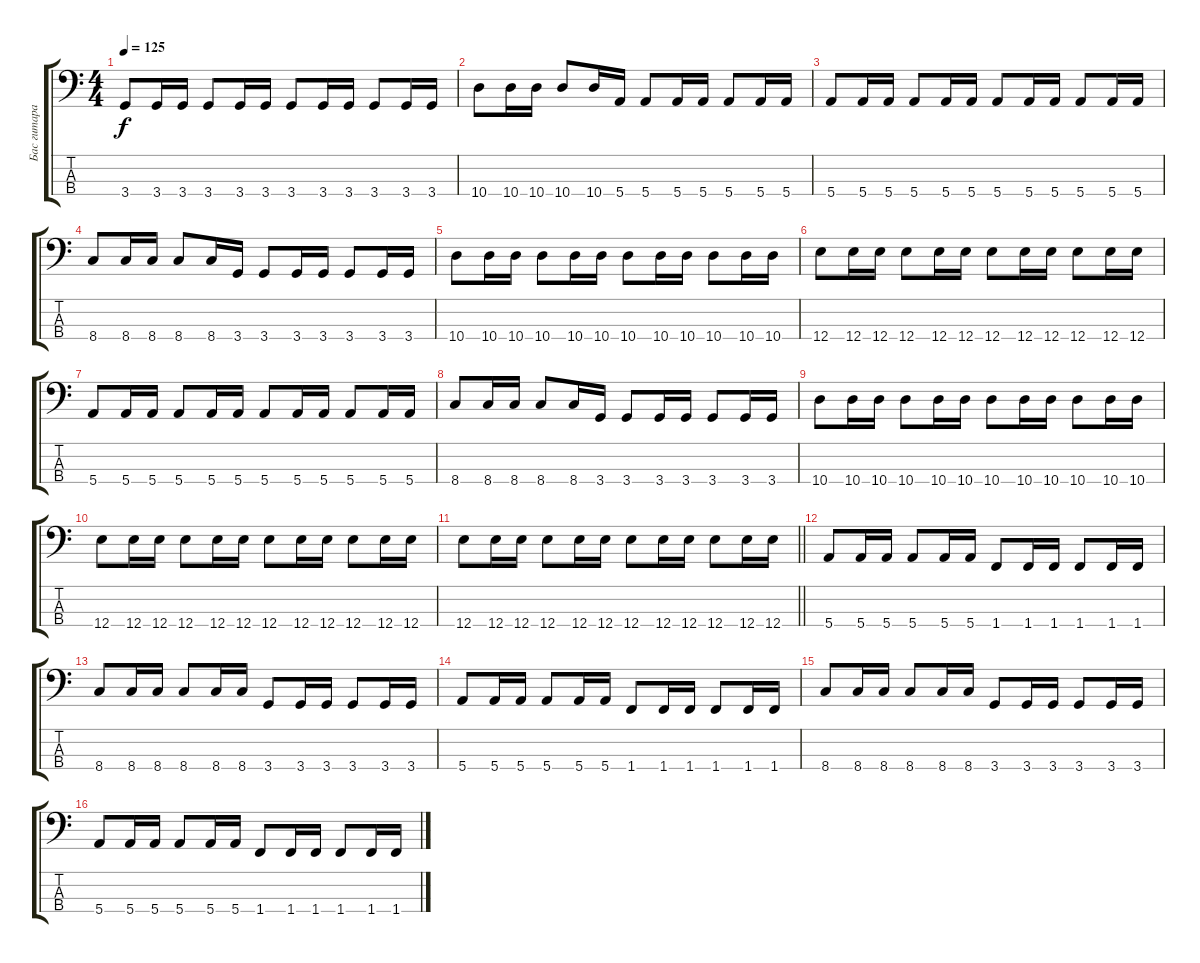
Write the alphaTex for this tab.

\track ("Бас гитара" "Бас гитара") {instrument electricbassfinger}
\staff {score tabs}
\tuning (G2 D2 A1 E1) {hide}
\ts (4 4)
\tempo 125
\clef f4
\ks c
3.4.8{dy f} 3.4.16 3.4.16 3.4.8 3.4.16 3.4.16 3.4.8 3.4.16 3.4.16 3.4.8 3.4.16 3.4.16 |
10.4.8 10.4.16 10.4.16 10.4.8 10.4.16 5.4.16 5.4.8 5.4.16 5.4.16 5.4.8 5.4.16 5.4.16 |
5.4.8 5.4.16 5.4.16 5.4.8 5.4.16 5.4.16 5.4.8 5.4.16 5.4.16 5.4.8 5.4.16 5.4.16 |
8.4.8 8.4.16 8.4.16 8.4.8 8.4.16 3.4.16 3.4.8 3.4.16 3.4.16 3.4.8 3.4.16 3.4.16 |
10.4.8 10.4.16 10.4.16 10.4.8 10.4.16 10.4.16 10.4.8 10.4.16 10.4.16 10.4.8 10.4.16 10.4.16 |
12.4.8 12.4.16 12.4.16 12.4.8 12.4.16 12.4.16 12.4.8 12.4.16 12.4.16 12.4.8 12.4.16 12.4.16 |
5.4.8 5.4.16 5.4.16 5.4.8 5.4.16 5.4.16 5.4.8 5.4.16 5.4.16 5.4.8 5.4.16 5.4.16 |
8.4.8 8.4.16 8.4.16 8.4.8 8.4.16 3.4.16 3.4.8 3.4.16 3.4.16 3.4.8 3.4.16 3.4.16 |
10.4.8 10.4.16 10.4.16 10.4.8 10.4.16 10.4.16 10.4.8 10.4.16 10.4.16 10.4.8 10.4.16 10.4.16 |
12.4.8 12.4.16 12.4.16 12.4.8 12.4.16 12.4.16 12.4.8 12.4.16 12.4.16 12.4.8 12.4.16 12.4.16 |
\barLineRight lightlight
12.4.8 12.4.16 12.4.16 12.4.8 12.4.16 12.4.16 12.4.8 12.4.16 12.4.16 12.4.8 12.4.16 12.4.16 |
5.4.8 5.4.16 5.4.16 5.4.8 5.4.16 5.4.16 1.4.8 1.4.16 1.4.16 1.4.8 1.4.16 1.4.16 |
8.4.8 8.4.16 8.4.16 8.4.8 8.4.16 8.4.16 3.4.8 3.4.16 3.4.16 3.4.8 3.4.16 3.4.16 |
5.4.8 5.4.16 5.4.16 5.4.8 5.4.16 5.4.16 1.4.8 1.4.16 1.4.16 1.4.8 1.4.16 1.4.16 |
8.4.8 8.4.16 8.4.16 8.4.8 8.4.16 8.4.16 3.4.8 3.4.16 3.4.16 3.4.8 3.4.16 3.4.16 |
5.4.8 5.4.16 5.4.16 5.4.8 5.4.16 5.4.16 1.4.8 1.4.16 1.4.16 1.4.8 1.4.16 1.4.16
